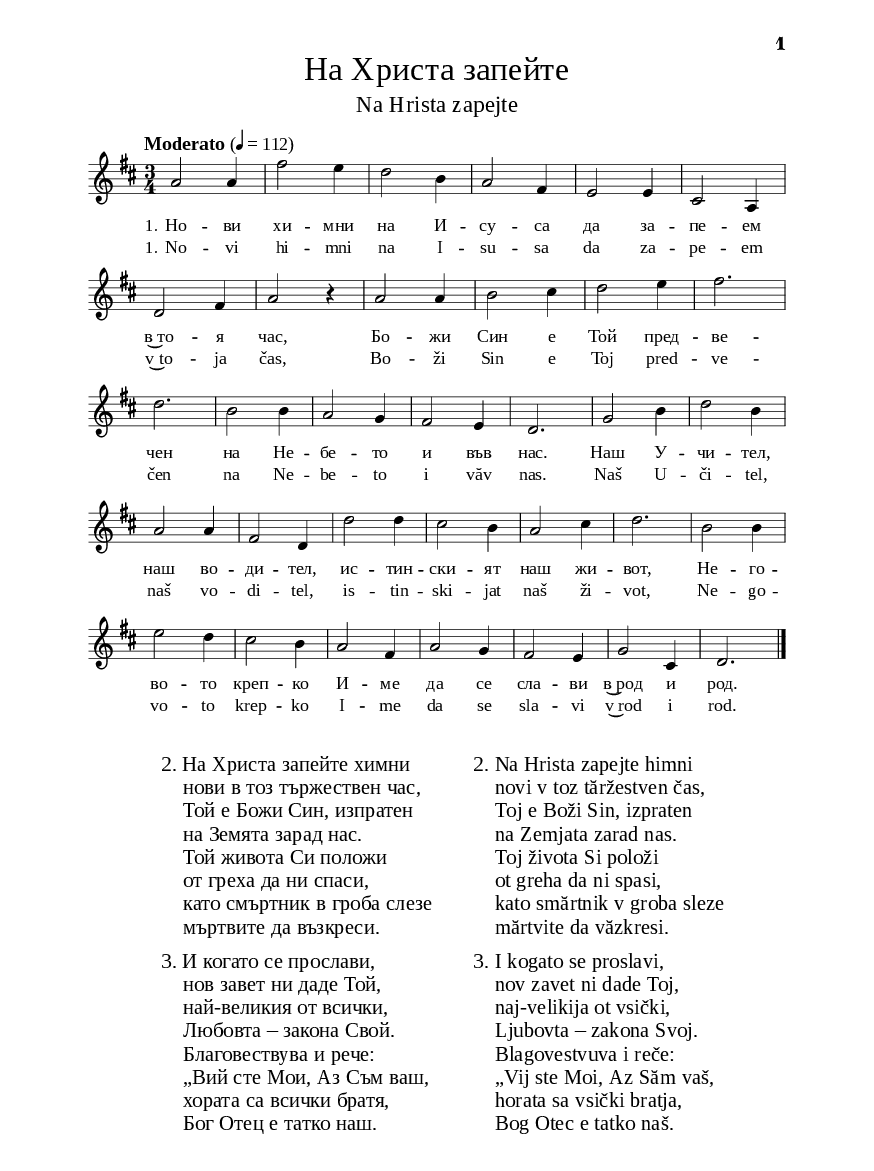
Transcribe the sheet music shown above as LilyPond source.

\version "2.24.4"

% include paper part and global functions
\include "include/globals.ily"

\bookpart {
  \label #'ref060
  \tocItem \markup "На Христа запейте – Na Hrista zapejte "
  \include "include/bookpart-paper.ily"
  \score {
    \include "include/score-layout.ily"

    \new Voice \absolute  {
      \clef treble
      \key d \major
      \time 3/4
      \tempoFunc "Moderato" 4 "112"
      \autoBeamOff


      a'2 a'4| fis''2 e''4| d''2 b'4 | a'2 fis'4 | e'2 e'4 | cis'2 a4 | \break

      d'2 fis'4 | a'2 r4| a'2 a'4| b'2 cis''4 | d''2 e''4| fis''2.| \break

      d''2. |  b'2 b'4| a'2 g'4 | fis'2 e'4 | d'2. | g'2 b'4 | d''2 b'4| \break

      a'2 a'4 | fis'2 d'4 | d''2 d''4 | cis''2 b'4 | a'2 cis''4 | d''2. | b'2 b'4 |  \break

      e''2 d''4 | cis''2 b'4 | a'2 fis'4 | a'2 g'4 | fis'2 e'4 | g'2 cis'4| d'2. | \bar "|." \break
    }

    \addlyrics {
      \set stanza = "1." Но -- ви хи -- мни на И -- су -- са да за -- пе -- ем
      в~то -- я час, Бо -- жи Син е Той пред -- ве --
      чен на Не -- бе -- то и във нас.  Наш У -- чи -- тел,
      наш во -- ди -- тел, ис -- тин -- ски -- ят наш жи -- вот, Не -- го --
      во -- то креп -- ко И -- ме да се сла -- ви в~род и род.
    }


    \addlyrics {
      \set stanza = "1." No -- vi hi -- mni na I -- su -- sa da za -- pe -- em
      v~to -- ja čas, Bo -- ži Sin e Toj pred -- ve --
      čen na Ne -- be -- to i văv nas.  Naš U -- či -- tel,
      naš vo -- di -- tel, is -- tin -- ski -- jat naš ži -- vot, Ne -- go --
      vo -- to krep -- ko I -- me da se sla -- vi v~rod i rod.
    }

    \header {
      title = \titleFunc "На Христа запейте" "Na Hrista zapejte"
    }

    \midi{}

  } % score

  \markup \empty-two

  \markup \abs-fontsize #10 {
    \hspace #10
    \override #`(baseline-skip . ,bgCoupletBaselineSkip)
    \column {

      \line {   2.  На Христа запейте химни  }

      \line {   "   " нови в тоз тържествен час, }

      \line {   "   " Той е Божи Син, изпратен }

      \line {   "   " на Земята зарад нас. }

      \line {   "   " Той живота Си положи }

      \line {   "   " от греха да ни спаси, }

      \line {   "   " като смъртник в гроба слезе }

      \line {   "   " мъртвите да възкреси. }
      \vspace #0.5

      \line {   3.  И когато се прослави, }

      \line {   "   " нов завет ни даде Той, }

      \line {   "   " най-великия от всички, }

      \line {   "   " Любовта – закона Свой. }

      \line {   "   " Благовествува и рече: }

      \line {   "   " „Вий сте Мои, Aз Съм ваш, }

      \line {   "   " хората са всички братя, }

      \line {   "   " Бог Отец е татко наш. }



    }

    \hspace #5
    \override #`(baseline-skip . ,bgCoupletBaselineSkip)
    \column {
      \line {   2.  Na Hrista zapejte himni  }

      \line {   "   " novi v toz tăržestven čas, }

      \line {   "   " Toj e Boži Sin, izpraten }

      \line {   "   " na Zemjata zarad nas. }

      \line {   "   " Toj života Si položi }

      \line {   "   " ot greha da ni spasi, }

      \line {   "   " kato smărtnik v groba sleze }

      \line {   "   " mărtvite da văzkresi. }
      \vspace #0.5

      \line {   3.  I kogato se proslavi, }

      \line {   "   " nov zavet ni dade Toj, }

      \line {   "   " naj-velikija ot vsički, }

      \line {   "   " Ljubovta – zakona Svoj. }

      \line {   "   " Blagovestvuva i reče: }

      \line {   "   " „Vij ste Moi, Az Săm vaš, }

      \line {   "   " horata sa vsički bratja, }

      \line {   "   " Bog Otec e tatko naš. }

    } %column
  } % markup

  \pageBreak

  \markup \abs-fontsize #10 {
    \hspace #10
    \override #`(baseline-skip . ,bgCoupletBaselineSkip)
    \column {

      \line {  4.  Един друг се залюбете, }

      \line {   "   " тъй се служи на Отца; }

      \line {   "   " и Отец ви всички люби, }

      \line {   "   " като Негови деца. }

      \line {   "   " Аз Съм жив хляб от Небето, }

      \line {   "   " аз Съм истинска лоза, }

      \line {   "   " Словото Ми опазете, }

      \line {   "   " заживейте в Любовта! }
      \vspace #0.5

      \line {   5.  Само в нея е живота, }

      \line {   "   " нейна е и радостта, }

      \line {   "   " тя създава всяко благо, }

      \line {   "   " тя едничка, Любовта“. }

      \line {   "   " Тъй ни учеше тогава,  }

      \line {   "   " тъй ни шепне и сега, }

      \line {   "   " и възкръсват ми в душата }

      \line {   "   " тези Негови слова. }


    }


    \hspace #5
    \override #`(baseline-skip . ,bgCoupletBaselineSkip)
    \column {

      \line {  4.  Edin drug se zaljubete, }

      \line {   "   " tăj se služi na Otca; }

      \line {   "   " i Otec vi vsički ljubi, }

      \line {   "   " kato Negovi deca. }

      \line {   "   " Az Săm živ hljab ot Nebeto, }

      \line {   "   " az Săm istinska loza, }

      \line {   "   " Slovoto Mi opazete, }

      \line {   "   " zaživejte v Ljubovta! }
      \vspace #0.5

      \line {   5.  Samo v neja e života, }

      \line {   "   " nejna e i radostta, }

      \line {   "   " tja săzdava vsjako blago, }

      \line {   "   " tja ednička, Ljubovta“. }

      \line {   "   " Tăj ni učeše togava,  }

      \line {   "   " tăj ni šepne i sega, }

      \line {   "   " i văzkrăsvat mi v dušata }

      \line {   "   " tezi Negovi slova. }
    } %column
  } % markup

  \markup \vspace #3

  % include foreign translation(s) of the song
  \version "2.24.3"

\markup \fill-line { \fontsize #deTitleFontSize "Singt an Christus" }
\markup \null
\markup \null
\markup \abs-fontsize #10 {
  
  \override #`(baseline-skip . ,deCoupletBaselineSkip)

  \column {

    \line { 1. Mögen wir neue Hymnen an Jesus}

    \line { "   "in dieser Stunde singen;}

    \line { "   "Er ist der zeitlose Sohn Gottes }

    \line { "   "im Himmel und in uns.}

    \line { "   "Unser Meister, unser Führer, }

    \line { "   "unser wahres Leben,}

    \line { "   "sein großer Name sei gepriesen}

    \line { "   "von Geschlecht zu Geschlecht.}

   

    \vspace #0.5

    \line { 3. Und als er gepriesen worden war,}

    \line { "   "gab er uns ein neues Testament,}

    \line { "   "das größte von allen:}

    \line { "   "die Liebe – sein Gesetz. }

    \line { "   "Er verkündete die frohe Botschaft }

    \line { "   "und sagte: „Ihr seid mein, }
    
   \line { "   " ich bin euer,}

    \line { "   "alle Menschen sind Brüder,}

    \line { "   "Gottvater ist unser Vater.}

  }
    
   \hspace #1
  \override #`(baseline-skip . ,deCoupletBaselineSkip)
  \column {
  

    \line { 2. Singt an Christus neue Hymnen}

    \line { "   "in dieser festlichen Stunde,}

    \line { "   "Er ist der Sohn Gottes, der gesandt }

    \line { "   "  wurde auf die Erde um unseretwillen.}

    \line { "   "Er gab sein Leben, }

    \line { "   "   um uns von der Sünde zu erlösen, }

    \line { "   "wie ein Sterbender stieg er in das Grab }

    \line { "   " hinab, um die Toten auferstehen zu lassen. }
   \vspace #0.5

    \line { 4. Liebet einander, }

    \line { "   "so dienen wir unserem Vater,}

    \line { "   "und der Vater liebt euch alle}

    \line { "   "wie Seine eigenen Kinder.}

    \line { "   "Ich bin das lebendige Brot }

    \line { "   "    vom Himmel, }

    \line { "   "ich bin der wahre Weinstock;}

    \line { "   "bewahrt mein Wort und}

    \line { "   "lebt in Liebe!}


  }

}

\markup \abs-fontsize #10 {
    \hspace #30
  \override #`(baseline-skip . ,deCoupletBaselineSkip)

  \column { 
   \vspace #0.7
    \line { 5. Nur in ihr ist das Leben;}

    \line { "   "in ihr ist auch die Freude,}

    \line { "   "sie erschafft alles Gute  –}

    \line { "   "einzig sie  – die Liebe.“}

    \line { "   "So lehrte er uns damals,}

    \line { "   "so flüstert er uns jetzt auch zu, }

    \line { "   "und es erwachen in meiner Seele }

    \line { "   "diese seine Worte zum Leben. }

  }
  
  }


} % bookpart
